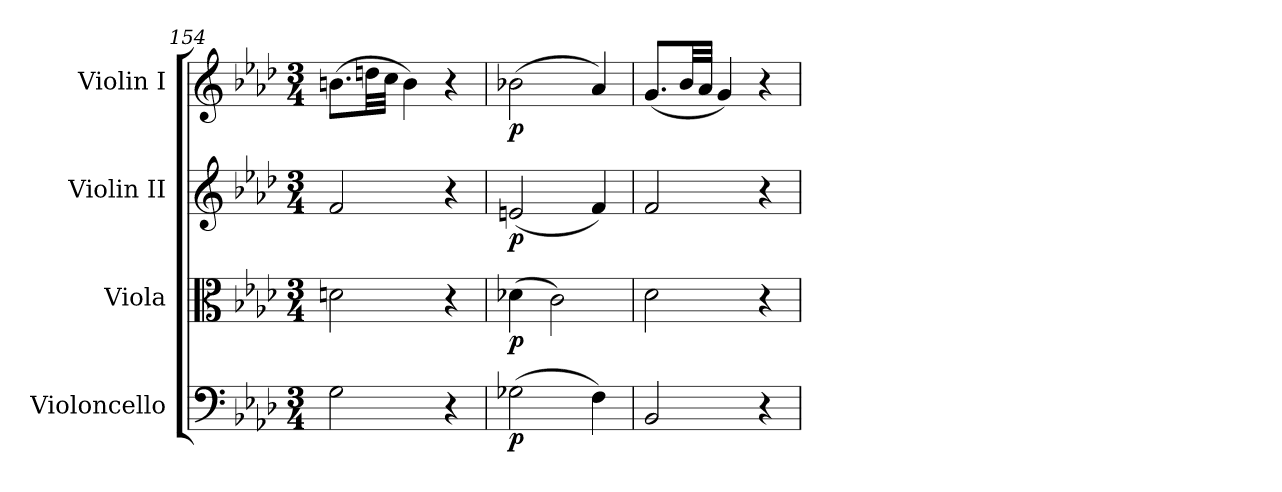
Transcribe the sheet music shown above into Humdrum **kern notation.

**kern	**dynam	**kern	**dynam	**kern	**dynam	**kern	**dynam
*part4	*part4	*part3	*part3	*part2	*part2	*part1	*part1
*staff4	*staff4	*staff3	*staff3	*staff2	*staff2	*staff1	*staff1
*I"Violoncello	*	*I"Viola	*	*I"Violin II	*	*I"Violin I	*
*I'Vc	*	*I'Vla	*	*I'Vln	*	*I'Vln	*
*clefF4	*	*clefC3	*	*clefG2	*	*clefG2	*
*k[b-e-a-d-]	*	*k[b-e-a-d-]	*	*k[b-e-a-d-]	*	*k[b-e-a-d-]	*
*M3/4	*	*M3/4	*	*M3/4	*	*M3/4	*
=154	=154	=154	=154	=154	=154	=154	=154
2G\	.	2dn\	.	2f/	.	(>8.bn\L	.
.	.	.	.	.	.	32ddn\LL	.
.	.	.	.	.	.	32cc\JJJ	.
.	.	.	.	.	.	4b\)	.
4r	.	4r	.	4r	.	4r	.
=155	=155	=155	=155	=155	=155	=155	=155
!	!LO:DY:b	!	!LO:DY:b	!	!LO:DY:b	!	!LO:DY:b
(>2G-X\	p	(>4d-X\	p	(<2en/	p	(>2b-X\	p
.	.	2c\)	.	.	.	.	.
4F\)	.	.	.	4f/)	.	4a-/)	.
=156	=156	=156	=156	=156	=156	=156	=156
2BB-/	.	2d-\	.	2f/	.	(<8.g/L	.
.	.	.	.	.	.	32b-/LL	.
.	.	.	.	.	.	32a-/JJJ	.
.	.	.	.	.	.	4g/)	.
4r	.	4r	.	4r	.	4r	.
=	=	=	=	=	=	=	=
*-	*-	*-	*-	*-	*-	*-	*-
